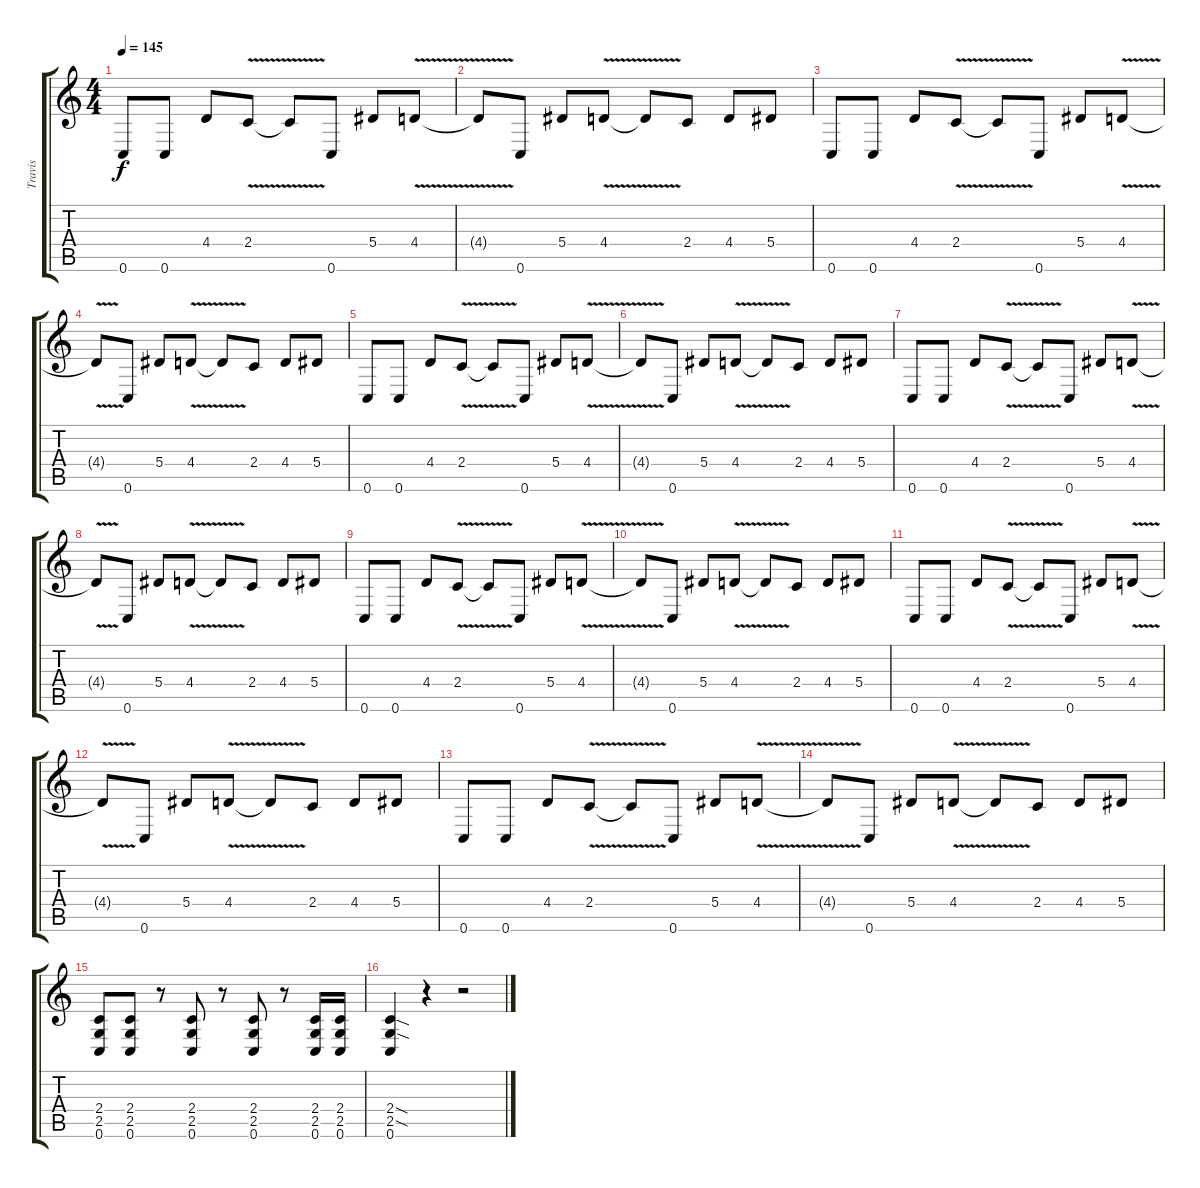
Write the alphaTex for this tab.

\track ("Travis" "Travis") {instrument distortionguitar}
\staff {score tabs}
\tuning (C4 G3 Eb3 Bb2 F2 C2) {hide}
\ts (4 4)
\tempo 145
\clef g2
\ks c
0.6.8{dy f} 0.6.8 4.4.8 2.4{v}.8 2.4{t}.8 0.6.8 5.4.8 4.4{v}.8 |
4.4{t}.8 0.6.8 5.4.8 4.4{v}.8 4.4{t}.8 2.4.8 4.4.8 5.4.8 |
0.6.8 0.6.8 4.4.8 2.4{v}.8 2.4{t}.8 0.6.8 5.4.8 4.4{v}.8 |
4.4{t}.8 0.6.8 5.4.8 4.4{v}.8 4.4{t}.8 2.4.8 4.4.8 5.4.8 |
0.6.8 0.6.8 4.4.8 2.4{v}.8 2.4{t}.8 0.6.8 5.4.8 4.4{v}.8 |
4.4{t}.8 0.6.8 5.4.8 4.4{v}.8 4.4{t}.8 2.4.8 4.4.8 5.4.8 |
0.6.8 0.6.8 4.4.8 2.4{v}.8 2.4{t}.8 0.6.8 5.4.8 4.4{v}.8 |
4.4{t}.8 0.6.8 5.4.8 4.4{v}.8 4.4{t}.8 2.4.8 4.4.8 5.4.8 |
0.6.8 0.6.8 4.4.8 2.4{v}.8 2.4{t}.8 0.6.8 5.4.8 4.4{v}.8 |
4.4{t}.8 0.6.8 5.4.8 4.4{v}.8 4.4{t}.8 2.4.8 4.4.8 5.4.8 |
0.6.8 0.6.8 4.4.8 2.4{v}.8 2.4{t}.8 0.6.8 5.4.8 4.4{v}.8 |
4.4{t}.8 0.6.8 5.4.8 4.4{v}.8 4.4{t}.8 2.4.8 4.4.8 5.4.8 |
0.6.8 0.6.8 4.4.8 2.4{v}.8 2.4{t}.8 0.6.8 5.4.8 4.4{v}.8 |
4.4{t}.8 0.6.8 5.4.8 4.4{v}.8 4.4{t}.8 2.4.8 4.4.8 5.4.8 |
(2.4 2.5 0.6).8 (2.4 2.5 0.6).8 r.8 (2.4 2.5 0.6).8 r.8 (2.4 2.5 0.6).8 r.8 (2.4 2.5 0.6).16 (2.4 2.5 0.6).16 |
(2.4{sod} 2.5{sod} 0.6).4 r.4 r.2
